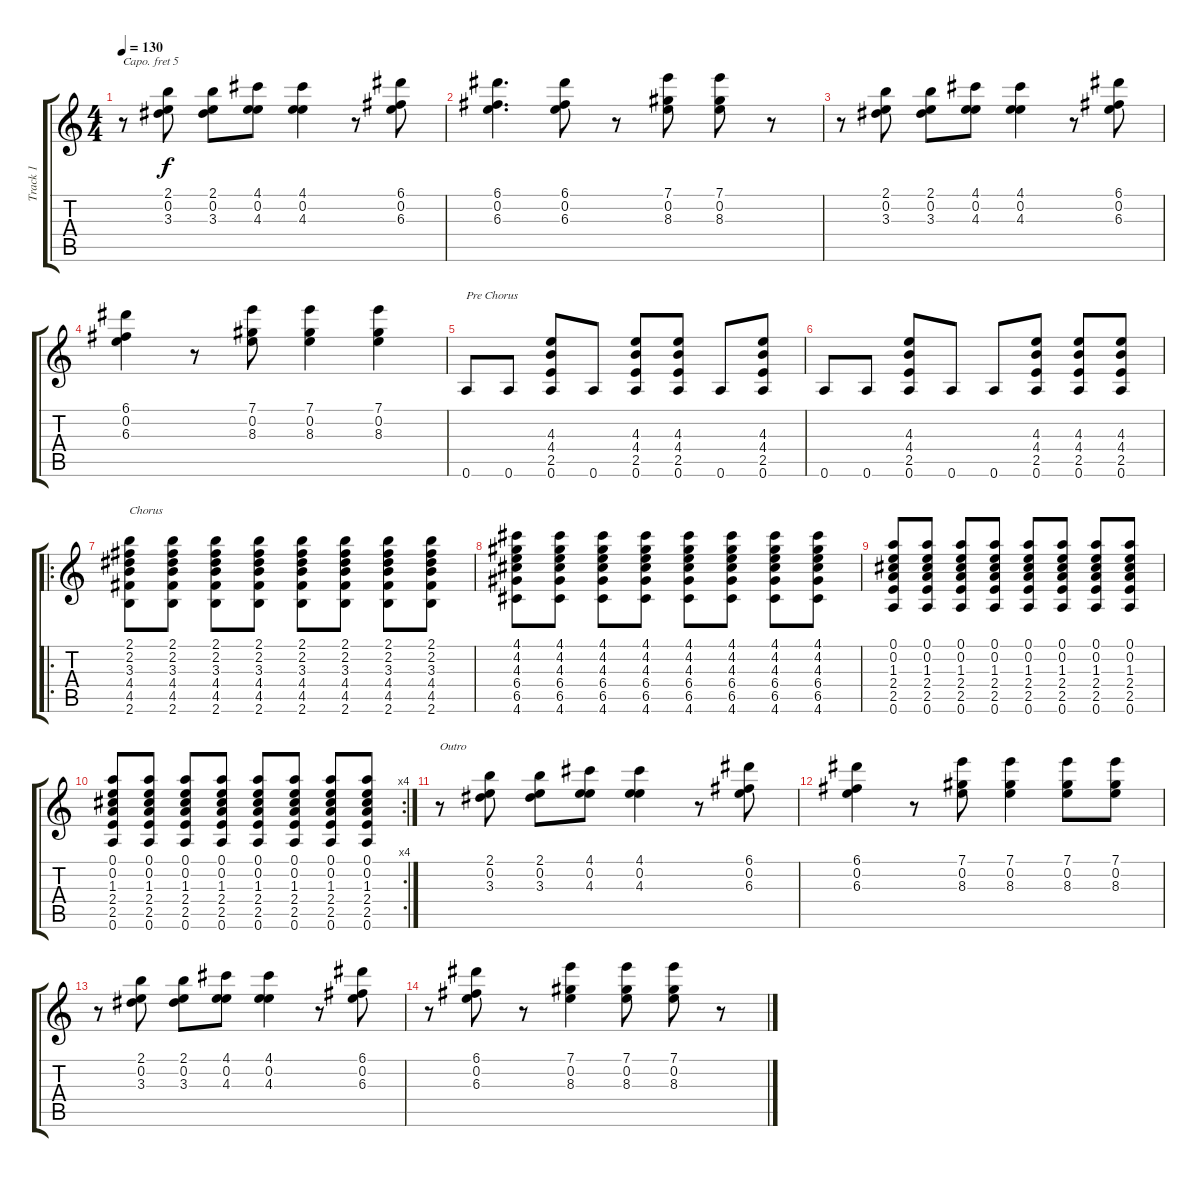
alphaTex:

\track ("Track 1" "Track 1") {instrument acousticguitarsteel}
\staff {score tabs}
\capo 5
\tuning (E4 B3 G3 D3 A2 E2) {hide}
\ts (4 4)
\tempo 130
\clef g2
\ks c
r.8{dy f} (2.1 0.2 3.3).8 (2.1 0.2 3.3).8 (4.1 0.2 4.3).8 (4.1 0.2 4.3).4 r.8 (6.1 0.2 6.3).8 |
(6.1 0.2 6.3).4{d} (6.1 0.2 6.3).8 r.8 (7.1 0.2 8.3).8 (7.1 0.2 8.3).8 r.8 |
r.8 (2.1 0.2 3.3).8 (2.1 0.2 3.3).8 (4.1 0.2 4.3).8 (4.1 0.2 4.3).4 r.8 (6.1 0.2 6.3).8 |
(6.1 0.2 6.3).4 r.8 (7.1 0.2 8.3).8 (7.1 0.2 8.3).4 (7.1 0.2 8.3).4 |
0.6.8{txt "Pre Chorus"} 0.6.8 (4.3 4.4 2.5 0.6).8 0.6.8 (4.3 4.4 2.5 0.6).8 (4.3 4.4 2.5 0.6).8 0.6.8 (4.3 4.4 2.5 0.6).8 |
0.6.8 0.6.8 (4.3 4.4 2.5 0.6).8 0.6.8 0.6.8 (4.3 4.4 2.5 0.6).8 (4.3 4.4 2.5 0.6).8 (4.3 4.4 2.5 0.6).8 |
\ro
(2.1 2.2 3.3 4.4 4.5 2.6).8{txt "Chorus"} (2.1 2.2 3.3 4.4 4.5 2.6).8 (2.1 2.2 3.3 4.4 4.5 2.6).8 (2.1 2.2 3.3 4.4 4.5 2.6).8 (2.1 2.2 3.3 4.4 4.5 2.6).8 (2.1 2.2 3.3 4.4 4.5 2.6).8 (2.1 2.2 3.3 4.4 4.5 2.6).8 (2.1 2.2 3.3 4.4 4.5 2.6).8 |
(4.1 4.2 4.3 6.4 6.5 4.6).8 (4.1 4.2 4.3 6.4 6.5 4.6).8 (4.1 4.2 4.3 6.4 6.5 4.6).8 (4.1 4.2 4.3 6.4 6.5 4.6).8 (4.1 4.2 4.3 6.4 6.5 4.6).8 (4.1 4.2 4.3 6.4 6.5 4.6).8 (4.1 4.2 4.3 6.4 6.5 4.6).8 (4.1 4.2 4.3 6.4 6.5 4.6).8 |
(0.1 0.2 1.3 2.4 2.5 0.6).8 (0.1 0.2 1.3 2.4 2.5 0.6).8 (0.1 0.2 1.3 2.4 2.5 0.6).8 (0.1 0.2 1.3 2.4 2.5 0.6).8 (0.1 0.2 1.3 2.4 2.5 0.6).8 (0.1 0.2 1.3 2.4 2.5 0.6).8 (0.1 0.2 1.3 2.4 2.5 0.6).8 (0.1 0.2 1.3 2.4 2.5 0.6).8 |
\rc 4
(0.1 0.2 1.3 2.4 2.5 0.6).8 (0.1 0.2 1.3 2.4 2.5 0.6).8 (0.1 0.2 1.3 2.4 2.5 0.6).8 (0.1 0.2 1.3 2.4 2.5 0.6).8 (0.1 0.2 1.3 2.4 2.5 0.6).8 (0.1 0.2 1.3 2.4 2.5 0.6).8 (0.1 0.2 1.3 2.4 2.5 0.6).8 (0.1 0.2 1.3 2.4 2.5 0.6).8 |
r.8{txt "Outro"} (2.1 0.2 3.3).8 (2.1 0.2 3.3).8 (4.1 0.2 4.3).8 (4.1 0.2 4.3).4 r.8 (6.1 0.2 6.3).8 |
(6.1 0.2 6.3).4 r.8 (7.1 0.2 8.3).8 (7.1 0.2 8.3).4 (7.1 0.2 8.3).8 (7.1 0.2 8.3).8 |
r.8 (2.1 0.2 3.3).8 (2.1 0.2 3.3).8 (4.1 0.2 4.3).8 (4.1 0.2 4.3).4 r.8 (6.1 0.2 6.3).8 |
r.8 (6.1 0.2 6.3).8 r.8 (7.1 0.2 8.3).4 (7.1 0.2 8.3).8 (7.1 0.2 8.3).8 r.8
